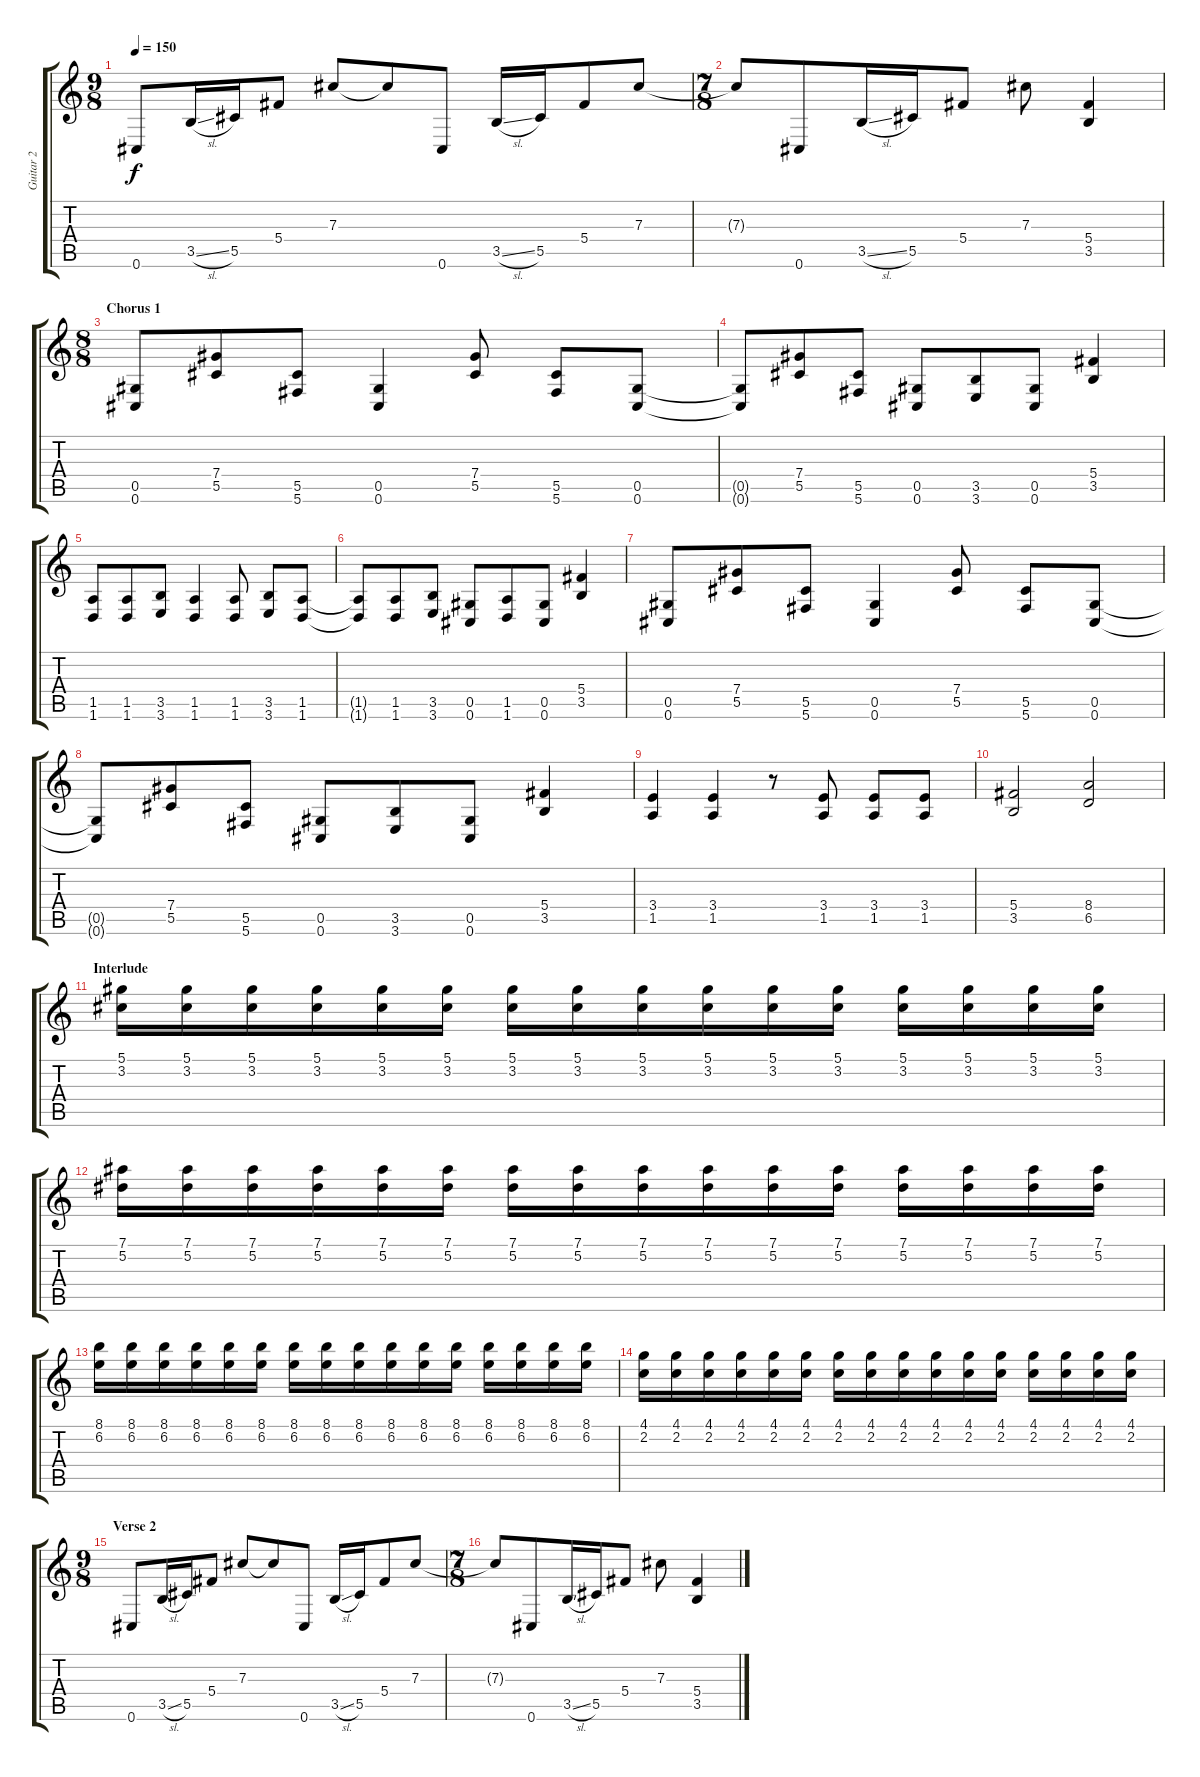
\track ("Guitar 2" "Guitar 2") {instrument overdrivenguitar}
\staff {score tabs}
\tuning (Eb4 Bb3 Gb3 Db3 Ab2 Db2) {hide}
\ts (9 8)
\tempo 150
\clef g2
\ks c
0.6.8{dy f} 3.5{sl}.16 5.5.16 5.4.8 7.3.8 7.3{t}.8 0.6.8 3.5{sl}.16 5.5.16 5.4.8 7.3.8 |
\ts (7 8)
7.3{t}.8 0.6.8 3.5{sl}.16 5.5.16 5.4.8 7.3.8 (5.4 3.5).4 |
\ts (8 8)
\section ("" "Chorus 1")
(0.5 0.6).8 (7.4 5.5).8 (5.5 5.6).8 (0.5 0.6).4 (7.4 5.5).8 (5.5 5.6).8 (0.5 0.6).8 |
(0.5{t} 0.6{t}).8 (7.4 5.5).8 (5.5 5.6).8 (0.5 0.6).8 (3.5 3.6).8 (0.5 0.6).8 (5.4 3.5).4 |
(1.5 1.6).8 (1.5 1.6).8 (3.5 3.6).8 (1.5 1.6).4 (1.5 1.6).8 (3.5 3.6).8 (1.5 1.6).8 |
(1.5{t} 1.6{t}).8 (1.5 1.6).8 (3.5 3.6).8 (0.5 0.6).8 (1.5 1.6).8 (0.5 0.6).8 (5.4 3.5).4 |
(0.5 0.6).8 (7.4 5.5).8 (5.5 5.6).8 (0.5 0.6).4 (7.4 5.5).8 (5.5 5.6).8 (0.5 0.6).8 |
(0.5{t} 0.6{t}).8 (7.4 5.5).8 (5.5 5.6).8 (0.5 0.6).8 (3.5 3.6).8 (0.5 0.6).8 (5.4 3.5).4 |
(3.4 1.5).4 (3.4 1.5).4 r.8 (3.4 1.5).8 (3.4 1.5).8 (3.4 1.5).8 |
(5.4 3.5).2 (8.4 6.5).2 |
\section ("" "Interlude")
(5.1 3.2).16 (5.1 3.2).16 (5.1 3.2).16 (5.1 3.2).16 (5.1 3.2).16 (5.1 3.2).16 (5.1 3.2).16 (5.1 3.2).16 (5.1 3.2).16 (5.1 3.2).16 (5.1 3.2).16 (5.1 3.2).16 (5.1 3.2).16 (5.1 3.2).16 (5.1 3.2).16 (5.1 3.2).16 |
(7.1 5.2).16 (7.1 5.2).16 (7.1 5.2).16 (7.1 5.2).16 (7.1 5.2).16 (7.1 5.2).16 (7.1 5.2).16 (7.1 5.2).16 (7.1 5.2).16 (7.1 5.2).16 (7.1 5.2).16 (7.1 5.2).16 (7.1 5.2).16 (7.1 5.2).16 (7.1 5.2).16 (7.1 5.2).16 |
(8.1 6.2).16 (8.1 6.2).16 (8.1 6.2).16 (8.1 6.2).16 (8.1 6.2).16 (8.1 6.2).16 (8.1 6.2).16 (8.1 6.2).16 (8.1 6.2).16 (8.1 6.2).16 (8.1 6.2).16 (8.1 6.2).16 (8.1 6.2).16 (8.1 6.2).16 (8.1 6.2).16 (8.1 6.2).16 |
(4.1 2.2).16 (4.1 2.2).16 (4.1 2.2).16 (4.1 2.2).16 (4.1 2.2).16 (4.1 2.2).16 (4.1 2.2).16 (4.1 2.2).16 (4.1 2.2).16 (4.1 2.2).16 (4.1 2.2).16 (4.1 2.2).16 (4.1 2.2).16 (4.1 2.2).16 (4.1 2.2).16 (4.1 2.2).16 |
\ts (9 8)
\section ("" "Verse 2")
0.6.8 3.5{sl}.16 5.5.16 5.4.8 7.3.8 7.3{t}.8 0.6.8 3.5{sl}.16 5.5.16 5.4.8 7.3.8 |
\ts (7 8)
7.3{t}.8 0.6.8 3.5{sl}.16 5.5.16 5.4.8 7.3.8 (5.4 3.5).4
